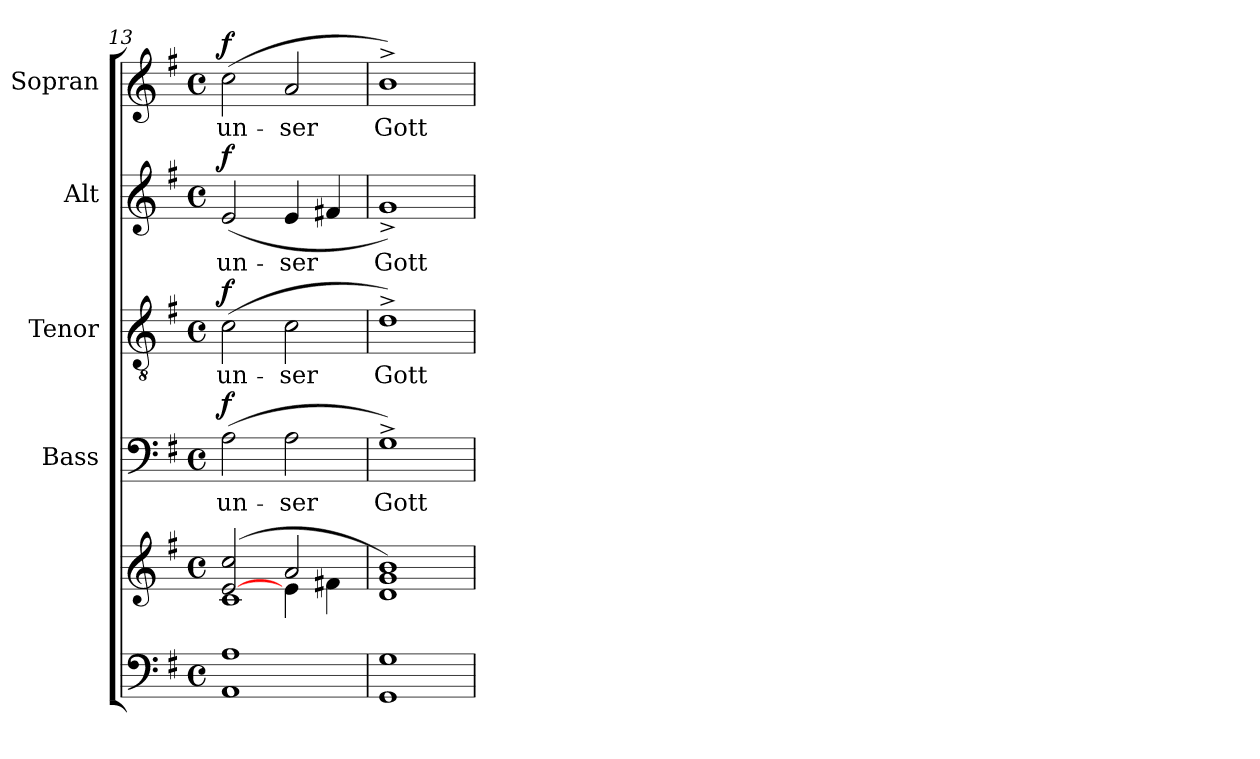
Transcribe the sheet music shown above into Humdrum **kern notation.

**kern	**kern	**kern	**text	**dynam	**kern	**text	**dynam	**kern	**text	**dynam	**kern	**text	**dynam
*part5	*part5	*part4	*part4	*part4	*part3	*part3	*part3	*part2	*part2	*part2	*part1	*part1	*part1
*staff6	*staff5	*staff4	*staff4	*staff4	*staff3	*staff3	*staff3	*staff2	*staff2	*staff2	*staff1	*staff1	*staff1
*	*	*I"Bass	*	*	*I"Tenor	*	*	*I"Alt	*	*	*I"Sopran	*	*
*	*	*I'B.	*	*	*I'T.	*	*	*I'A.	*	*	*I'S.	*	*
*clefF4	*clefG2	*clefF4	*	*	*clefGv2	*	*	*clefG2	*	*	*clefG2	*	*
*k[f#]	*k[f#]	*k[f#]	*	*	*k[f#]	*	*	*k[f#]	*	*	*k[f#]	*	*
*G:	*G:	*G:	*	*	*G:	*	*	*G:	*	*	*G:	*	*
*M4/4	*M4/4	*M4/4	*	*	*M4/4	*	*	*M4/4	*	*	*M4/4	*	*
*met(c)	*met(c)	*met(c)	*	*	*met(c)	*	*	*met(c)	*	*	*met(c)	*	*
=13	=13	=13	=13	=13	=13	=13	=13	=13	=13	=13	=13	=13	=13
*	*^	*	*	*	*	*	*	*	*	*	*	*	*
*	*	*^	*	*	*	*	*	*	*	*	*	*	*	*
!	!	!	!	!	!LO:LY:b	!LO:DY:a	!	!LO:LY:b	!LO:DY:a	!	!LO:LY:b	!LO:DY:a	!	!LO:LY:b	!LO:DY:a
1AA 1A	([>2e/ 2cc/	1c	2ryy	(>2A\	un-	f	(>2c\	un-	f	(<2e/	un-	f	(>2cc\	un-	f
!	!	!	!	!	!LO:LY:b	!	!	!LO:LY:b	!	!	!LO:LY:b	!	!	!LO:LY:b	!
.	2a/	.	4e\	2A\	-ser	.	2c\	-ser	.	4e/	-ser	.	2a/	-ser	.
.	.	.	4f#X\	.	.	.	.	.	.	4f#X/	.	.	.	.	.
=14	=14	=14	=14	=14	=14	=14	=14	=14	=14	=14	=14	=14	=14	=14	=14
!	!	!	!	!	!LO:LY:b	!	!	!LO:LY:b	!	!	!LO:LY:b	!	!	!LO:LY:b	!
*	*	*v	*v	*	*	*	*	*	*	*	*	*	*	*	*
1GG 1G	1g 1b)	1d	1G^>)	Gott	.	1d^>)	Gott	.	1g^<)	Gott	.	1b^>)	Gott	.
*	*v	*v	*	*	*	*	*	*	*	*	*	*	*	*
=	=	=	=	=	=	=	=	=	=	=	=	=	=
*-	*-	*-	*-	*-	*-	*-	*-	*-	*-	*-	*-	*-	*-
